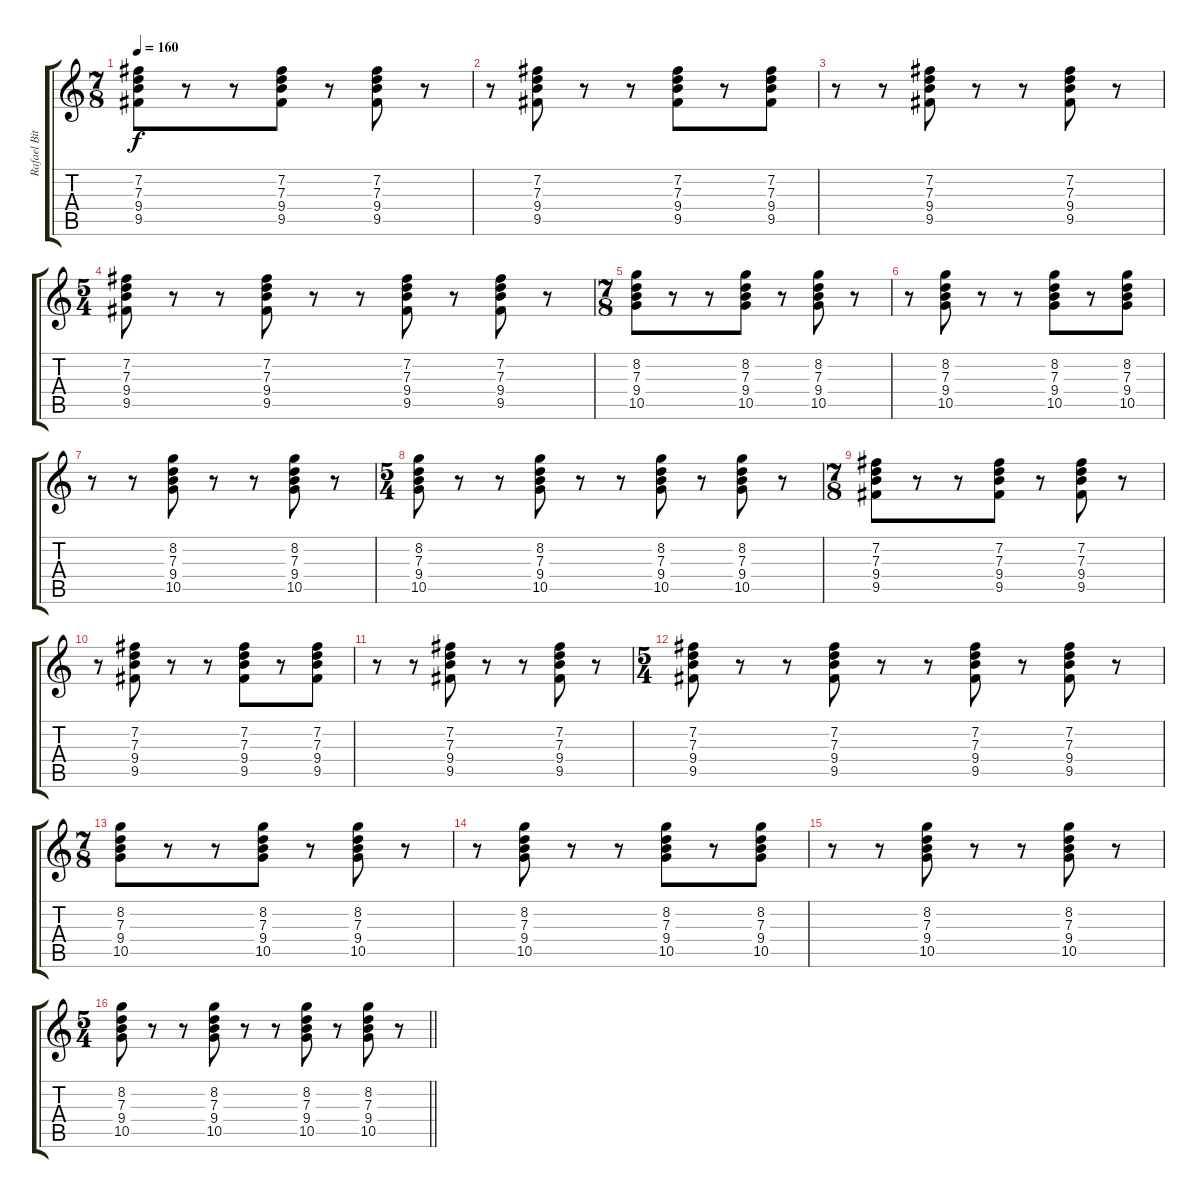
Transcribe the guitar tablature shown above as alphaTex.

\track ("Rafael Bittencourt" "Rafael Bit") {instrument distortionguitar}
\staff {score tabs}
\tuning (E4 B3 G3 D3 A2 E2) {hide}
\ts (7 8)
\tempo 160
\clef g2
\ks c
(7.2 7.3 9.4 9.5).8{dy f} r.8 r.8 (7.2 7.3 9.4 9.5).8 r.8 (7.2 7.3 9.4 9.5).8 r.8 |
r.8 (7.2 7.3 9.4 9.5).8 r.8 r.8 (7.2 7.3 9.4 9.5).8 r.8 (7.2 7.3 9.4 9.5).8 |
r.8 r.8 (7.2 7.3 9.4 9.5).8 r.8 r.8 (7.2 7.3 9.4 9.5).8 r.8 |
\ts (5 4)
(7.2 7.3 9.4 9.5).8 r.8 r.8 (7.2 7.3 9.4 9.5).8 r.8 r.8 (7.2 7.3 9.4 9.5).8 r.8 (7.2 7.3 9.4 9.5).8 r.8 |
\ts (7 8)
(8.2 7.3 9.4 10.5).8 r.8 r.8 (8.2 7.3 9.4 10.5).8 r.8 (8.2 7.3 9.4 10.5).8 r.8 |
r.8 (8.2 7.3 9.4 10.5).8 r.8 r.8 (8.2 7.3 9.4 10.5).8 r.8 (8.2 7.3 9.4 10.5).8 |
r.8 r.8 (8.2 7.3 9.4 10.5).8 r.8 r.8 (8.2 7.3 9.4 10.5).8 r.8 |
\ts (5 4)
(8.2 7.3 9.4 10.5).8 r.8 r.8 (8.2 7.3 9.4 10.5).8 r.8 r.8 (8.2 7.3 9.4 10.5).8 r.8 (8.2 7.3 9.4 10.5).8 r.8 |
\ts (7 8)
(7.2 7.3 9.4 9.5).8 r.8 r.8 (7.2 7.3 9.4 9.5).8 r.8 (7.2 7.3 9.4 9.5).8 r.8 |
r.8 (7.2 7.3 9.4 9.5).8 r.8 r.8 (7.2 7.3 9.4 9.5).8 r.8 (7.2 7.3 9.4 9.5).8 |
r.8 r.8 (7.2 7.3 9.4 9.5).8 r.8 r.8 (7.2 7.3 9.4 9.5).8 r.8 |
\ts (5 4)
(7.2 7.3 9.4 9.5).8 r.8 r.8 (7.2 7.3 9.4 9.5).8 r.8 r.8 (7.2 7.3 9.4 9.5).8 r.8 (7.2 7.3 9.4 9.5).8 r.8 |
\ts (7 8)
(8.2 7.3 9.4 10.5).8 r.8 r.8 (8.2 7.3 9.4 10.5).8 r.8 (8.2 7.3 9.4 10.5).8 r.8 |
r.8 (8.2 7.3 9.4 10.5).8 r.8 r.8 (8.2 7.3 9.4 10.5).8 r.8 (8.2 7.3 9.4 10.5).8 |
r.8 r.8 (8.2 7.3 9.4 10.5).8 r.8 r.8 (8.2 7.3 9.4 10.5).8 r.8 |
\ts (5 4)
\barLineRight lightlight
(8.2 7.3 9.4 10.5).8 r.8 r.8 (8.2 7.3 9.4 10.5).8 r.8 r.8 (8.2 7.3 9.4 10.5).8 r.8 (8.2 7.3 9.4 10.5).8 r.8
